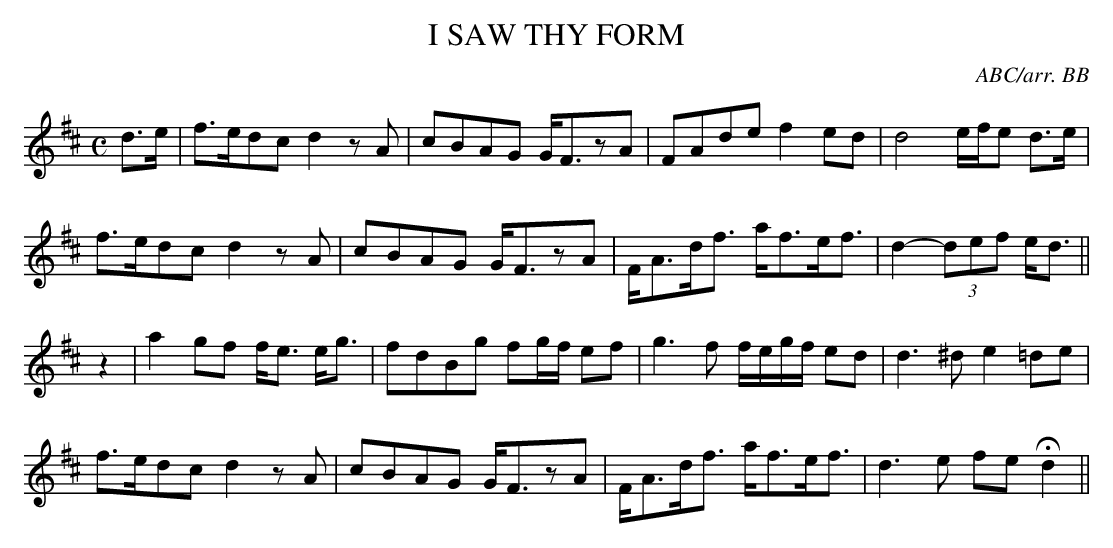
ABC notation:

X:1
T:I SAW THY FORM
Y:"andante amoroso"
C:ABC/arr. BB
L:1/8
M:C
K:D
d>e|f>edc d2zA|cBAG G<FzA|FAde f2ed|d4 e/f/e d>e|
f>edc d2zA|cBAG G<FzA|F<Ad<f a<fe<f|d2-(3def e<d||
z2|a2gf f<e e<g|fdBg fg/f/ ef|g3f f/e/g/f/ ed|d3^de2=de|
f>edc d2zA|cBAG G<FzA|F<Ad<f a<fe<f|d3e fe Hd2||
